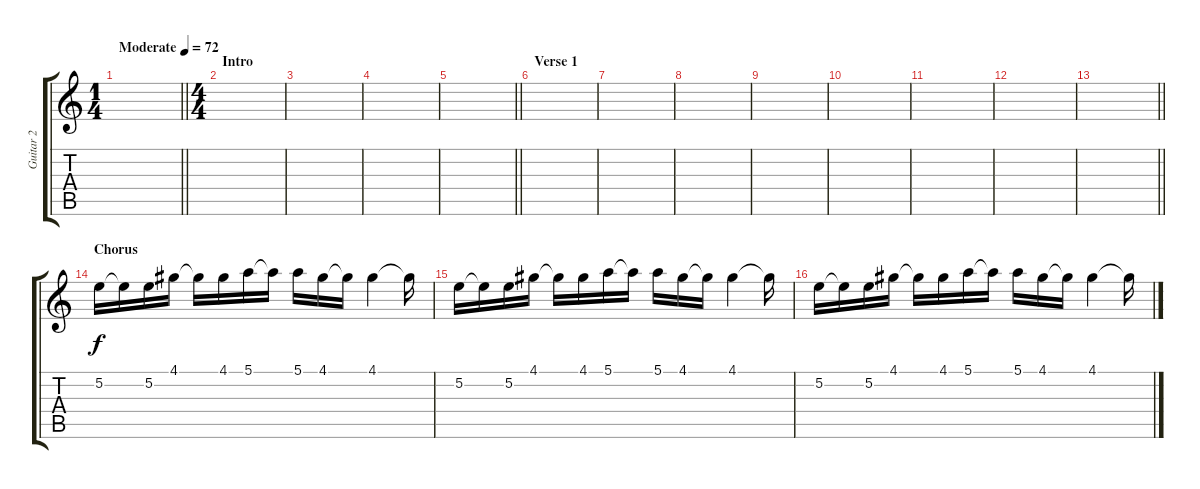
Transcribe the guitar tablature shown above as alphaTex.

\track ("Guitar 2" "Guitar 2") {instrument overdrivenguitar}
\staff {score tabs}
\tuning (E4 B3 G3 D3 A2 E2) {hide}
\ts (1 4)
\tempo (72 "Moderate")
\clef g2
\barLineRight lightlight
\ks c
|
\ts (4 4)
\section ("" "Intro")
|
|
|
\barLineRight lightlight
|
\section ("" "Verse 1")
|
|
|
|
|
|
|
\barLineRight lightlight
|
\section ("" "Chorus")
5.2.16 5.2{t}.16 5.2.16 4.1.16 4.1{t}.16 4.1.16 5.1.16 5.1{t}.16 5.1.16 4.1.16 4.1{t}.16 4.1.4 4.1{t}.16 |
5.2.16 5.2{t}.16 5.2.16 4.1.16 4.1{t}.16 4.1.16 5.1.16 5.1{t}.16 5.1.16 4.1.16 4.1{t}.16 4.1.4 4.1{t}.16 |
5.2.16 5.2{t}.16 5.2.16 4.1.16 4.1{t}.16 4.1.16 5.1.16 5.1{t}.16 5.1.16 4.1.16 4.1{t}.16 4.1.4 4.1{t}.16
